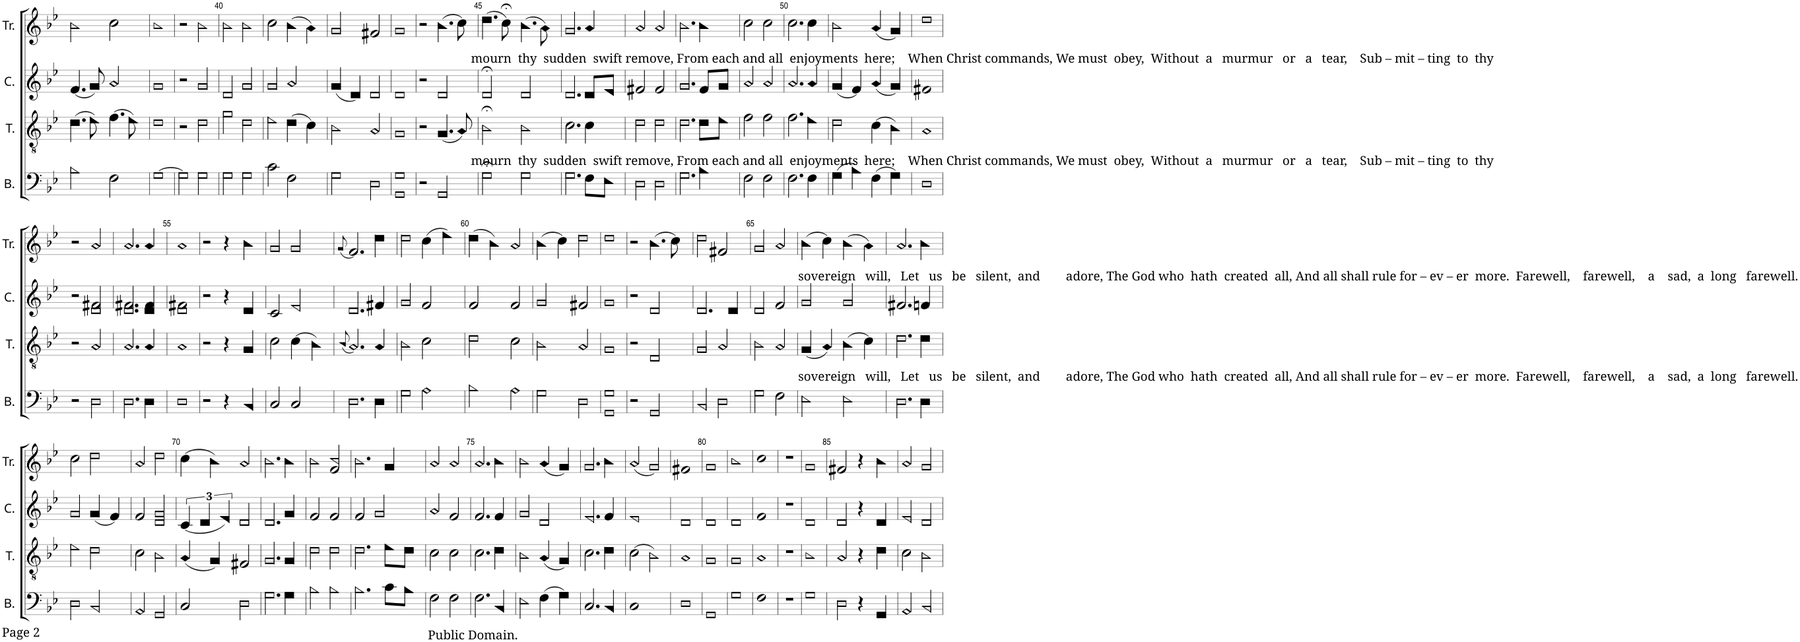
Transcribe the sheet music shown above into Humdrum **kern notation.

**kern	**kern	**kern	**kern
*part4	*part3	*part2	*part1
*staff4	*staff3	*staff2	*staff1
*I"B.	*I"T.	*I"C.	*I"Tr.
*I'B.	*I'T.	*I'C.	*I'Tr.
!!LO:PB:g=z
*clefF4	*clefGv2	*clefG2	*clefG2
*k[b-e-]	*k[b-e-]	*k[b-e-]	*k[b-e-]
*M4/4	*M4/4	*M4/4	*M4/4
*met(c)	*met(c)	*met(c)	*met(c)
=37	=37	=37	=37
2B-!\	(4.d!\	(4.f!/	2b-!\
.	8e-!\)	8g!/)	.
2F!\	(4.f!\	2a!/	2cc!\
.	8e-!\)	.	.
=38	=38	=38	=38
[1G!	1d!	1g!	1b-!
=39	=39	=39	=39
2G!\]	2r	2r	2r
2G!\	2d!\	2g!/	2b-!\
=40	=40	=40	=40
2G!\	2g!\	2d!/	2b-!\
2G!\	2d!\	2g!/	2b-!\
=41	=41	=41	=41
2c!\	2e-!\	2g!/	2cc!\
2F!\	(4d!\	2a!/	(4b-!\
.	4c!\)	.	4a!\)
=42	=42	=42	=42
2G!\	2B-!\	(4g!/	2g!/
.	.	4d!/)	.
2D!\	2A!/	2d!/	2f#X!/
=43	=43	=43	=43
1GG! 1G!	1G!	1d!	1g!
=44	=44	=44	=44
2r	2r	2r	2r
2GG!/	(4.G!/	2d!/	(4.b-!\
.	8A!/)	.	8cc!\)
=45	=45	=45	=45
!	!	!	!LO:TX:b:t=mourn  thy  sudden  swift remove, From each and all  enjoyments  here;    When Christ commands, We must  obey,  Without  a   murmur   or   a   tear,    Sub – mit – ting  to  thy
!	!LO:TX:b:t=mourn  thy  sudden  swift remove, From each and all  enjoyments  here;    When Christ commands, We must  obey,  Without  a   murmur   or   a   tear,    Sub – mit – ting  to  thy	!	!
2G;<!\	2B-;<!\	2d;<!/	(4.dd!\
.	.	.	8cc;<!\)
2G!\	2B-!\	2d!/	(4.b-!\
.	.	.	8a!\)
=46	=46	=46	=46
2.G!\	2.c!\	2.d!/	2.g!/
8F!\L	4c!\	8d!/L	4a!/
8E-!\J	.	8e-!/J	.
=47	=47	=47	=47
2D!\	2d!\	2f#X!/	2a!/
2D!\	2d!\	2f#!/	2a!/
=48	=48	=48	=48
2.G!\	2.d!\	2.g!/	2.b-!\
4B-!\	8d!\L	8f!/L	4b-!\
.	8e-!\J	8g!/J	.
=49	=49	=49	=49
2F!\	2f!\	2a!/	2cc!\
2F!\	2f!\	2a!/	2cc!\
=50	=50	=50	=50
2.F!\	2.f!\	2.a!/	2.cc!\
4F!\	4e-!\	4a!/	4cc!\
=51	=51	=51	=51
(4G!\	2d!\	(4g!/	2b-!\
4B-!\)	.	4f!/)	.
(4F!\	(4c!\	(4a!/	(4a!/
4G!\)	4B-!\)	4g!/)	4g!/)
=52	=52	=52	=52
1D!	1A!	1f#X!	1dd!
!!LO:LB:g=z
=53	=53	=53	=53
2r	2r	2r	2r
2D!\	2A!/	2d!/ 2f#X!/	2a!/
=54	=54	=54	=54
2.D!\	2.A!/	2.d!/ 2.f#X!/	2.a!/
4D!\	4A!/	4d!/ 4f#!/	4a!/
=55	=55	=55	=55
1D!	1A!	1d! 1f#X!	1a!
=56	=56	=56	=56
2r	2r	2r	2r
4r	4r	4r	4r
4BB-!/	4G!/	4d!/	4b-!\
=57	=57	=57	=57
2C!/	2c!\	2c!/	2g!/
2C!/	(4c!\	2e-!/	2g!/
.	4B-!\)	.	.
=58	=58	=58	=58
.	(8qB-/	.	(8qg/
2.D!\	2.A!/)	2.d!/	2.f!/)
4D!\	4A!/	4f#X!/	4dd!\
=59	=59	=59	=59
2G!\	2B-!\	2g!/	2dd!\
2A!\	2c!\	2f!/	(4cc!\
.	.	.	4ee-!\)
=60	=60	=60	=60
2B-!\	2d!\	2f!/	(4dd!\
.	.	.	4b-!\)
2A!\	2c!\	2f!/	2a!/
=61	=61	=61	=61
2G!\	2B-!\	2g!/	(4b-!\
.	.	.	4cc!\)
2D!\	2A!/	2f#X!/	2dd!\
=62	=62	=62	=62
1GG! 1G!	1G!	1g!	1dd!
=63	=63	=63	=63
2r	2r	2r	2r
2GG!/	2D!/	2d!/	(4.b-!\
.	.	.	8cc!\)
=64	=64	=64	=64
2BB-!/	2G!/	2.d!/	2dd!\
2D!\	2A!/	.	2f#X!/
.	.	4d!/	.
=65	=65	=65	=65
2G!\	2B-!\	2d!/	2g!/
2F!\	2A!/	2f!/	2a!/
=66	=66	=66	=66
!	!	!	!LO:TX:b:t=sovereign   will,   Let   us   be   silent,  and        adore, The God who  hath  created  all, And all shall rule for – ev – er  more.  Farewell,    farewell,    a    sad,  a  long   farewell.
!	!LO:TX:b:t=sovereign   will,   Let   us   be   silent,  and        adore, The God who  hath  created  all, And all shall rule for – ev – er  more.  Farewell,    farewell,    a    sad,  a  long   farewell.	!	!
2E-!\	(4G!/	2g!/	(4b-!\
.	4A!/)	.	4cc!\)
2E-!\	(4B-!\	2g!/	(4b-!\
.	4c!\)	.	4a!\)
=67	=67	=67	=67
2.D!\	2.d!\	2.f#X!/	2.a!/
4D!\	4d!\	4fn!/	4b-!\
!!LO:LB:g=z
=68	=68	=68	=68
2D!\	2e-!\	2g!/	2cc!\
2BB-!/	2d!\	(4g!/	2dd!\
.	.	4f!/)	.
=69	=69	=69	=69
2AA!/	2c!\	2f!/	2a!/
2GG!/	2B-!\	2d!/ 2g!/	2dd!\
=70	=70	=70	=70
2C!/	(4A!/	(6c!/	(4cc!\
.	.	6d!/	.
.	4G!/)	.	4b-!\)
.	.	6e-!/)	.
2D!\	2F#X!/	2d!/	2a!/
=71	=71	=71	=71
2.G!\	2.G!/	2.d!/	2.b-!\
4G!\	4G!/	4g!/	4b-!\
=72	=72	=72	=72
2B-!\	2d!\	2f!/	2b-!\
2B-!\	2d!\	2f!/	2f!/ 2b-!/
=73	=73	=73	=73
2.B-!\	2.d!\	2f!/	2.b-!\
.	.	2g!/	.
8c!\L	8e-!\L	.	4g!/
8B-!\J	8d!\J	.	.
=74	=74	=74	=74
2F!\	2c!\	2a!/	2a!/
2F!\	2c!\	2f!/	2a!/
=75	=75	=75	=75
2.F!\	2.c!\	2.f!/	2.a!/
4BB-!/	4d!\	4f!/	4b-!\
=76	=76	=76	=76
2E-!\	2B-!\	2g!/	2b-!\
(4F!\	(4A!/	2d!/	(4a!/
4G!\)	4G!/)	.	4g!/)
=77	=77	=77	=77
2.C!/	2.c!\	2.e-!/	2.g!/
4BB-!/	4d!\	4f!/	4b-!\
=78	=78	=78	=78
1C!	(2c!\	1e-!	(2a!/
.	2B-!\)	.	2g!/)
=79	=79	=79	=79
1D!	1A!	1d!	1f#X!
=80	=80	=80	=80
1GG!	1G!	1d!	1g!
=81	=81	=81	=81
1G!	1G!	1d!	1b-!
=82	=82	=82	=82
1F!	1A!	1f!	1cc!
=83	=83	=83	=83
1r	1r	1r	1r
=84	=84	=84	=84
1G!	1B-!	1d!	1g!
=85	=85	=85	=85
2D!\	2A!/	2d!/	2f#X!/
4r	4r	4r	4r
4GG!/	4d!\	4d!/	4b-!\
=86	=86	=86	=86
2AA!/	2c!\	2e-!/	2a!/
2BB-!/	2B-!\	2d!/	2g!/
=	=	=	=
*-	*-	*-	*-
